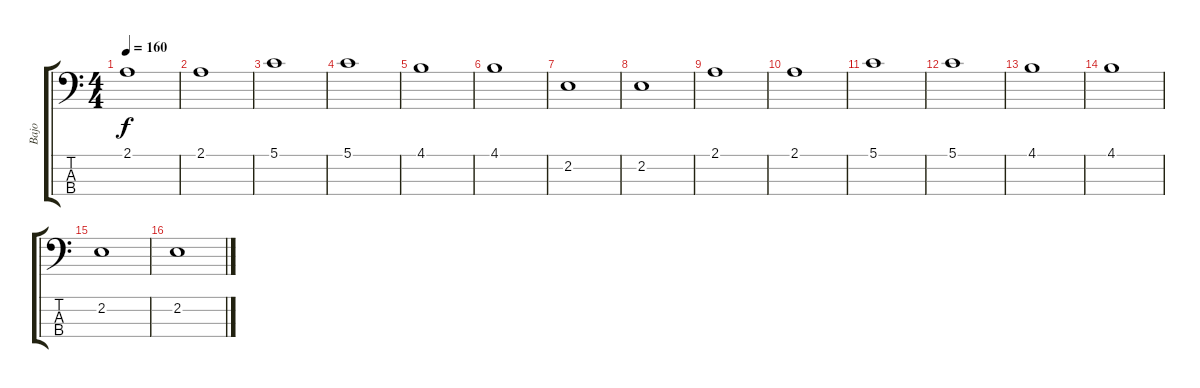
\track ("Bajo" "Bajo") {instrument electricbassfinger}
\staff {score tabs}
\tuning (G2 D2 A1 E1) {hide}
\ts (4 4)
\tempo 160
\clef f4
\ks c
2.1.1{dy f} |
2.1.1 |
5.1.1 |
5.1.1 |
4.1.1 |
4.1.1 |
2.2.1 |
2.2.1 |
2.1.1 |
2.1.1 |
5.1.1 |
5.1.1 |
4.1.1 |
4.1.1 |
2.2.1 |
2.2.1
